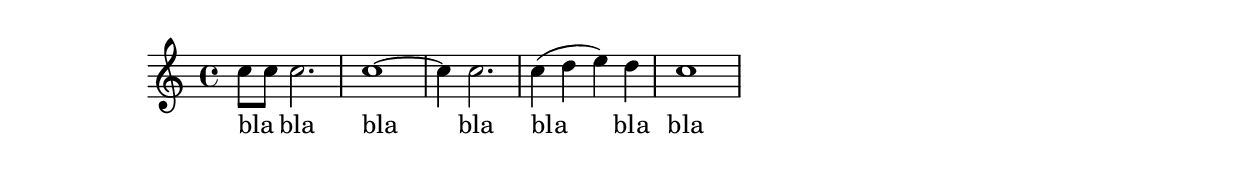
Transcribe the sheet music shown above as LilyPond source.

\version "2.12.0"
\header {

    texidoc = "Lyrics in MIDI are aligned to ties and beams:
this examples causes no bar checks in MIDI.
"


    }
\score {

    <<\relative c'' \new Voice =  A {
	\autoBeamOff
	c8[ c] c2.
	c1~c4 c2.
	c4 ( d e) d
	c1

    }
    \lyricsto "A" \lyrics { bla bla | bla bla | bla bla | bla }
    >>
    \layout {}
      \midi {}
    }
